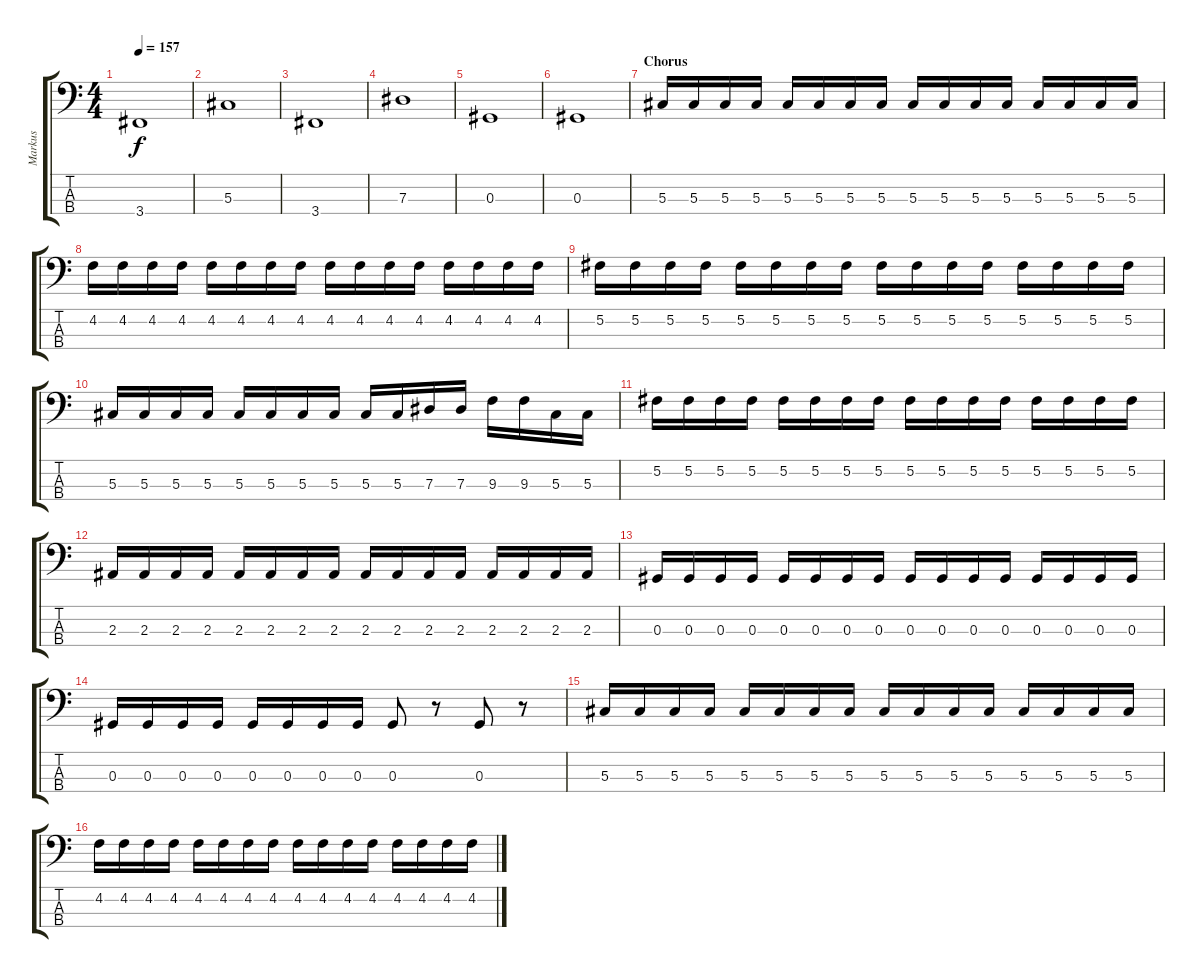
\track ("Markus" "Markus") {instrument electricbasspick}
\staff {score tabs}
\tuning (Gb2 Db2 Ab1 Eb1) {hide}
\ts (4 4)
\tempo 157
\clef f4
\ks c
3.4.1{dy f} |
5.3.1 |
3.4.1 |
7.3.1 |
0.3.1 |
0.3.1 |
\section ("" "Chorus")
5.3.16 5.3.16 5.3.16 5.3.16 5.3.16 5.3.16 5.3.16 5.3.16 5.3.16 5.3.16 5.3.16 5.3.16 5.3.16 5.3.16 5.3.16 5.3.16 |
4.2.16 4.2.16 4.2.16 4.2.16 4.2.16 4.2.16 4.2.16 4.2.16 4.2.16 4.2.16 4.2.16 4.2.16 4.2.16 4.2.16 4.2.16 4.2.16 |
5.2.16 5.2.16 5.2.16 5.2.16 5.2.16 5.2.16 5.2.16 5.2.16 5.2.16 5.2.16 5.2.16 5.2.16 5.2.16 5.2.16 5.2.16 5.2.16 |
5.3.16 5.3.16 5.3.16 5.3.16 5.3.16 5.3.16 5.3.16 5.3.16 5.3.16 5.3.16 7.3.16 7.3.16 9.3.16 9.3.16 5.3.16 5.3.16 |
5.2.16 5.2.16 5.2.16 5.2.16 5.2.16 5.2.16 5.2.16 5.2.16 5.2.16 5.2.16 5.2.16 5.2.16 5.2.16 5.2.16 5.2.16 5.2.16 |
2.3.16 2.3.16 2.3.16 2.3.16 2.3.16 2.3.16 2.3.16 2.3.16 2.3.16 2.3.16 2.3.16 2.3.16 2.3.16 2.3.16 2.3.16 2.3.16 |
0.3.16 0.3.16 0.3.16 0.3.16 0.3.16 0.3.16 0.3.16 0.3.16 0.3.16 0.3.16 0.3.16 0.3.16 0.3.16 0.3.16 0.3.16 0.3.16 |
0.3.16 0.3.16 0.3.16 0.3.16 0.3.16 0.3.16 0.3.16 0.3.16 0.3.8 r.8 0.3.8 r.8 |
5.3.16 5.3.16 5.3.16 5.3.16 5.3.16 5.3.16 5.3.16 5.3.16 5.3.16 5.3.16 5.3.16 5.3.16 5.3.16 5.3.16 5.3.16 5.3.16 |
4.2.16 4.2.16 4.2.16 4.2.16 4.2.16 4.2.16 4.2.16 4.2.16 4.2.16 4.2.16 4.2.16 4.2.16 4.2.16 4.2.16 4.2.16 4.2.16
